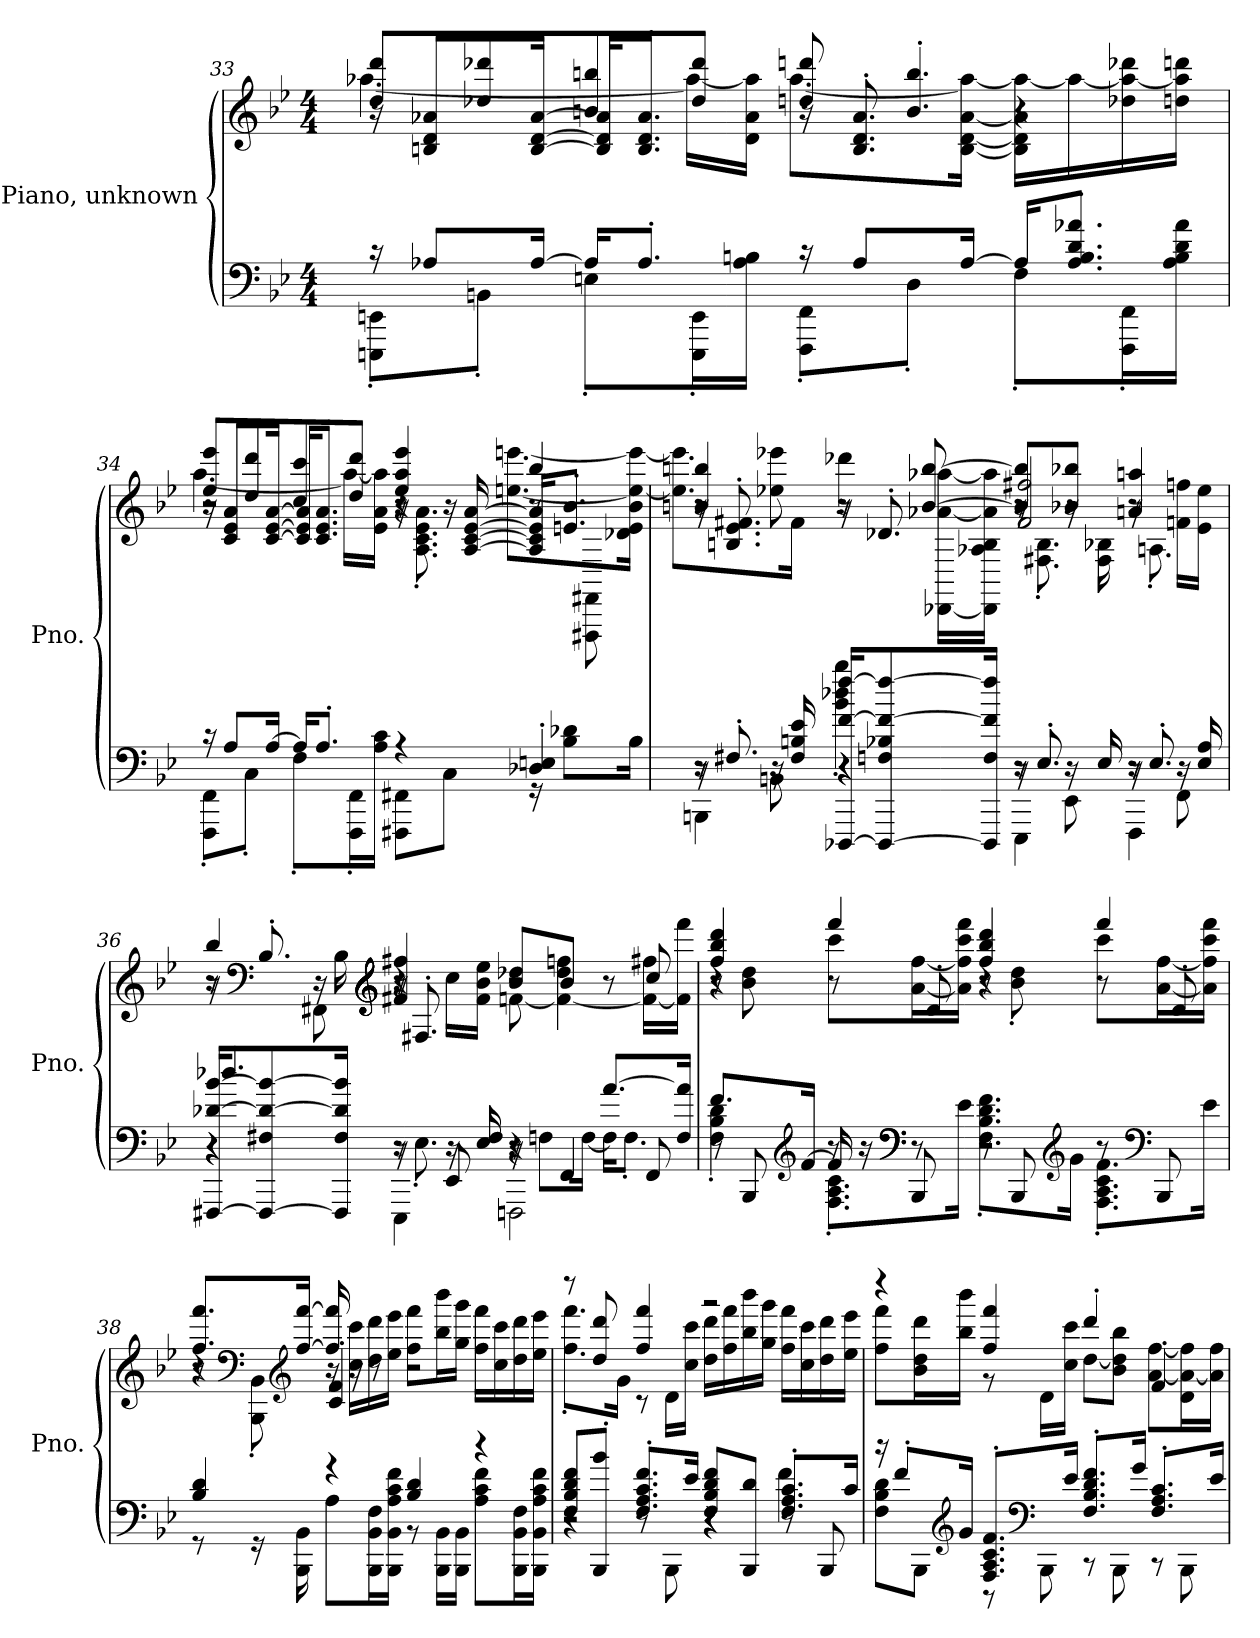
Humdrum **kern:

**kern	**kern
*part1	*part1
*staff2	*staff1
*I"Piano, unknown	*
*I'Pno.	*
!!LO:LB:g=z
*clefF4	*clefG2
*k[b-e-]	*k[b-e-]
*M4/4	*M4/4
=33	=33
*^	*^
*	*	*	*^
16r	8EEEn\' 8EEn\'L	8dd/ 8ddd/L	[4.aa-X\	16r
8A-X/L	.	.	.	8Bn/ 8d/ 8a-X/L
.	8BBn'\J	8dd-X/ 8ddd-X/	.	.
[16A-/Jk	.	.	.	[16B/ [16d/ [16a-/Jk
16A-/KL]	8En'\L	8bn/ 8bbn/	.	16B/] 16d/] 16a-/]KL
8.A-'/J	.	.	.	8.B/' 8.d/' 8.a-/'J
.	16EEE\' 16EE\'L	8dd-/ 8ddd-/J	16aa-\LL_	.
.	16A-\ 16Bn\JJ	.	16d\ 16a-\ 16aa-\]JJ	.
16r	8FFF\' 8FF\'L	8ddn/ 8dddn/	[8.aa-\L	16r
8A-/L	.	.	.	8.B/' 8.d/' 8.a-/'
.	8D'\J	4.b/' 4.bb/'	.	.
[16A-/Jk	.	.	[16B\ [16d\ [16a-\ 16aa-\_Jk	.
16A-/KL]	8F'\L	.	16B\] 16d\] 16a-\] 16aa-\_LL	4r
8.A-/' 8.B/' 8.d/' 8.a-X/'J	.	.	16aa-\_	.
.	16FFF\' 16FF\'L	.	16dd-X\ 16aa-\_ 16ddd-X\	.
.	16A-\ 16B\ 16d\ 16a-\JJ	.	16ddn\ 16aa-\] 16dddn\JJ	.
!!LO:LB:g=z
=34	=34	=34	=34	=34
*	*	*	*	*^
16r	8FFF\' 8FF\'L	8ee-/ 8eee-/L	[4.aa\	16r	2r
8A/L	.	.	.	8c/ 8e-/ 8a/L	.
.	8C'\J	8dd/ 8ddd/	.	.	.
[16A/Jk	.	.	.	[16c/ [16e-/ [16a/Jk	.
16A/KL]	8F'\L	8cc/ 8ccc/	.	16c/] 16e-/] 16a/]KL	.
8.A'/J	.	.	.	8.c/' 8.e-/' 8.a/'J	.
.	16FFF\' 16FF\'L	8dd/ 8ddd/J	16aa\LL_	.	.
.	16A\ 16c\JJ	.	16e-\ 16a\ 16aa\]JJ	.	.
4r	8FFF#X\ 8FF#X\L	4ee-/ 4aa/ 4eee-/	16r	8r	4r
.	.	.	8.A\' 8.c\' 8.e-\' 8.a\'	.	.
.	8C\J	.	.	16r	.
.	.	.	.	[16A/ [16c/ [16e-/ [16a/	.
4D-X/' 4En/'	16r	4bb-/	[8.een\ [8.eeen\L	16A/] 16c/] 16e-/] 16a/]KL	8r
.	8B-\ 8d-X\L	.	.	8.en/' 8.b-/'J	.
.	.	.	.	.	8FFF#X\ 8FF#X\
.	16B-\Jk	.	16d-X\ 16e\ 16b-\ 16ee\_ 16eee\_Jk	.	.
!!LO:LB:g=z	!!	!!	!!
=35	=35	=35	=35	=35	=35
*^	*^	*	*	*	*
8r	4BBBn\	16r	8r	4bn/ 4bbn/	8.ee\] 8.eee\]L	16r	8r
.	.	8.F#X'/	.	.	.	8.Bn/' 8.e-/' 8.f#X/'	.
16r	.	.	8BBn\	.	.	.	8ee-X\ 8eee-X\
16F#/ 16Bn/ 16e-/	.	.	.	.	16f#\Jk	.	.
[16DDD-X/ [16f/ [16ff/KL	4b-\' 4dd-X\' 4bb-\'	4r	4r	8r	8r	16r	4ddd-X'\
8DDD-/_ 8Fn/ 8B-X/ 8f/_ 8ff/_	.	.	.	.	.	8.d-X'/	.
.	.	.	.	[8b/ [8bb/	[16DD-X\ [16a-X\ [16aa-X\LL	.	.
16DDD-/] 16F/ 16f/] 16ff/]Jk	.	.	.	.	16DD-\] 16A-X\ 16B\ 16a-\] 16aa-\]JJ	.	.
8r	4EEE-\	16r	8r	8b/] 8bb/]L	8r	2f#/ 2ff#X/	16r
.	.	8.E-'/	.	.	.	.	8.F#X\' 8.B\'
16r	.	.	8EE-\	8b-X/ 8bb-X/J	16r	.	.
16E-/	.	.	.	.	16F#\ 16B-X\	.	.
8r	4FFF\	16r	8r	4an/ 4aan/	8r	.	16r
.	.	8.E-'/	.	.	.	.	8.An'\
16r	.	.	8FF\	.	16fn\ 16ffn\LL	.	.
16E-/ 16A/	.	.	.	.	16e-\ 16ee-\JJ	.	.
!!LO:LB:g=z	!!	!!	!!
=36	=36	=36	=36	=36	=36	=36	=36
[16FFF#X/ [16d-X/ [16b-/KL	4r	4.dd-X/	4r	4bb-/	8r	16r	8r
*	*	*	*	*clefF4	*	*	*
8FFF#/_ 8F#X/ 8d-/_ 8b-/_	.	.	.	.	.	8.B-'/	.
.	.	.	.	.	16r	.	8FF#X\
16FFF#/] 16F#/ 16d-/] 16b-/]Jk	.	.	.	.	16B-\	.	.
*	*	*	*	*clefG2	*	*	*
8r	16r	.	4EEE-\	4f#X/ 4ff#X/	8r	16r	4r
.	8.E-'\	.	.	.	.	8.F#X'/	.
16r	.	8EE-/	.	.	16cc\LL	.	.
16E-/ 16F#/	.	.	.	.	16f#\ 16b-\ 16ee-\JJ	.	.
4r	16r	8r	2FFFn\	8b-/ 8dd-X/L	[8fn\	2r	2r
.	8Fn\L	.	.	.	.	.	.
.	.	4FF/	.	8b-/J	4f\_ 4dd-\ 4ffn\	.	.
.	[16F\Jk	.	.	.	.	.	.
[8.a/L	16F\KL]	.	.	8r	.	.	.
.	8.F'\J	.	.	.	.	.	.
.	.	8FF/	.	8cc/	16f\_ 16ff#X\LL	.	.
16F/ 16a/]Jk	.	.	.	.	16f\] 16fff\JJ	.	.
*	*	*v	*v	*	*	*	*
*	*	*	*	*	*v	*v
!!LO:LB:g=z
=37	=37	=37	=37	=37	=37
8.f/L	4F\' 4B-\' 4d\'	8r	4ff/ 4bb-/ 4ddd/	8r	4r
.	.	8BBB-/	.	8b-\ 8dd\	.
*clefG2	*	*	*	*	*
[16f/Jk	.	.	.	.	.
16f/]	8.F\' 8.A\' 8.c\'L	8r	4fff/	8ccc\L	8r
16r	.	.	.	.	.
*clefF4	*	*	*	*	*
8r	.	8BBB-/	.	[16a\ [16ff\L	8d'/
.	16e-\Jk	.	.	16a\] 16ff\] 16ccc\ 16fff\JJ	.
2r	8.F\' 8.B-\' 8.d\' 8.f\'L	8r	4ff/ 4bb-/ 4ddd/	8r	4r
.	.	8BBB-/	.	8b-\' 8dd\'	.
*clefG2	*	*	*	*	*
.	16g\Jk	.	.	.	.
.	8.F\' 8.A\' 8.c\' 8.f\'L	8r	4fff/	8ccc\L	8r
*clefF4	*	*	*	*	*
.	.	8BBB-/	.	[16a\ [16ff\L	8d'/
.	16e-\Jk	.	.	16a\] 16ff\] 16ccc\ 16fff\JJ	.
*	*v	*v	*	*	*
!!LO:PB:g=z	!!	!!
=38	=38	=38	=38	=38
4B-/ 4d/	8r	8.ff/ 8.fff/L	8r	4r
*	*	*clefF4	*	*
.	16r	.	8BBB-\' 8BB-\'	.
*	*	*clefG2	*	*
.	16BBB-\ 16BB-\	[16ff/ [16fff/Jk	.	.
4r	8A\L	16ff/] 16fff/]	16r	4c/' 4f/'
.	.	16r	16cc\ 16ccc\LL	.
.	16BBB-\ 16BB-\ 16F\L	8r	16dd\ 16ddd\	.
.	16BBB-\ 16BB-\ 16A\ 16c\ 16f\JJ	.	16ee-\ 16eee-\JJ	.
4B-/ 4d/	8r	2r	8ff\ 8fff\L	2r
.	16BBB-\ 16BB-\LL	.	16bb-\ 16bbb-\L	.
.	16BBB-\ 16BB-\JJ	.	16gg\ 16ggg\JJ	.
4r	8A\ 8c\ 8f\L	.	16ff\ 16fff\LL	.
.	.	.	16cc\ 16ccc\	.
.	16BBB-\ 16BB-\ 16F\L	.	16dd\ 16ddd\	.
.	16BBB-\ 16BB-\ 16A\ 16c\ 16f\JJ	.	16ee-\ 16eee-\JJ	.
*	*	*	*v	*v
=39	=39	=39	=39
*	*^	*	*
8F/ 8B-/ 8d/ 8f/L	4r	2r	8r	8.ff\' 8.fff\'L
8BBB-/' 8b-/'J	.	.	8dd/ 8ddd/	.
.	.	.	.	16g\Jk
8.F/' 8.A/' 8.c/' 8.f/'L	8r	.	4ff/ 4fff/	8r
.	8BBB-\	.	.	16d\LL
16e-/Jk	.	.	.	16cc\ 16ccc\JJ
8F/ 8B-/ 8d/ 8f/L	4r	4r	2r	16dd\ 16ddd\LL
.	.	.	.	16ff\ 16fff\
8BBB-/ 8d/J	.	.	.	16bb-\ 16bbb-\
.	.	.	.	16gg\ 16ggg\JJ
8.F/' 8.A/' 8.c/'L	4f\	8r	.	16ff\ 16fff\LL
.	.	.	.	16cc\ 16ccc\
.	.	8BBB-/	.	16dd\ 16ddd\
16c/Jk	.	.	.	16ee-\ 16eee-\JJ
*	*v	*v	*	*
!!LO:LB:g=z	!!
=40	=40	=40	=40
16r	8F\ 8B-\ 8d\L	4r	8ff\ 8fff\L
8f'/L	.	.	.
.	8BBB-\J	.	16b-\ 16dd\ 16ddd\L
*clefG2	*	*	*
16g/Jk	.	.	16bb-\ 16bbb-\JJ
8.F/' 8.A/' 8.c/' 8.f/'L	8r	4ff/ 4fff/	8r
*clefF4	*	*	*
.	8BBB-\	.	16d\LL
16e-/Jk	.	.	16cc\ 16ccc\JJ
8.F/' 8.B-/' 8.d/' 8.f/'L	8r	4ddd'/	[8dd\L
.	8BBB-\	.	8b-\ 8dd\] 8bb-\J
16g/Jk	.	.	.
8.F/' 8.A/' 8.c/'L	8r	4f'/	[8a\ [8ff\L
.	8BBB-\	.	16d\ 16a\_ 16ff\]L
16e-/Jk	.	.	16a\] 16ff\JJ
*v	*v	*	*
*	*v	*v
=	=
*-	*-
